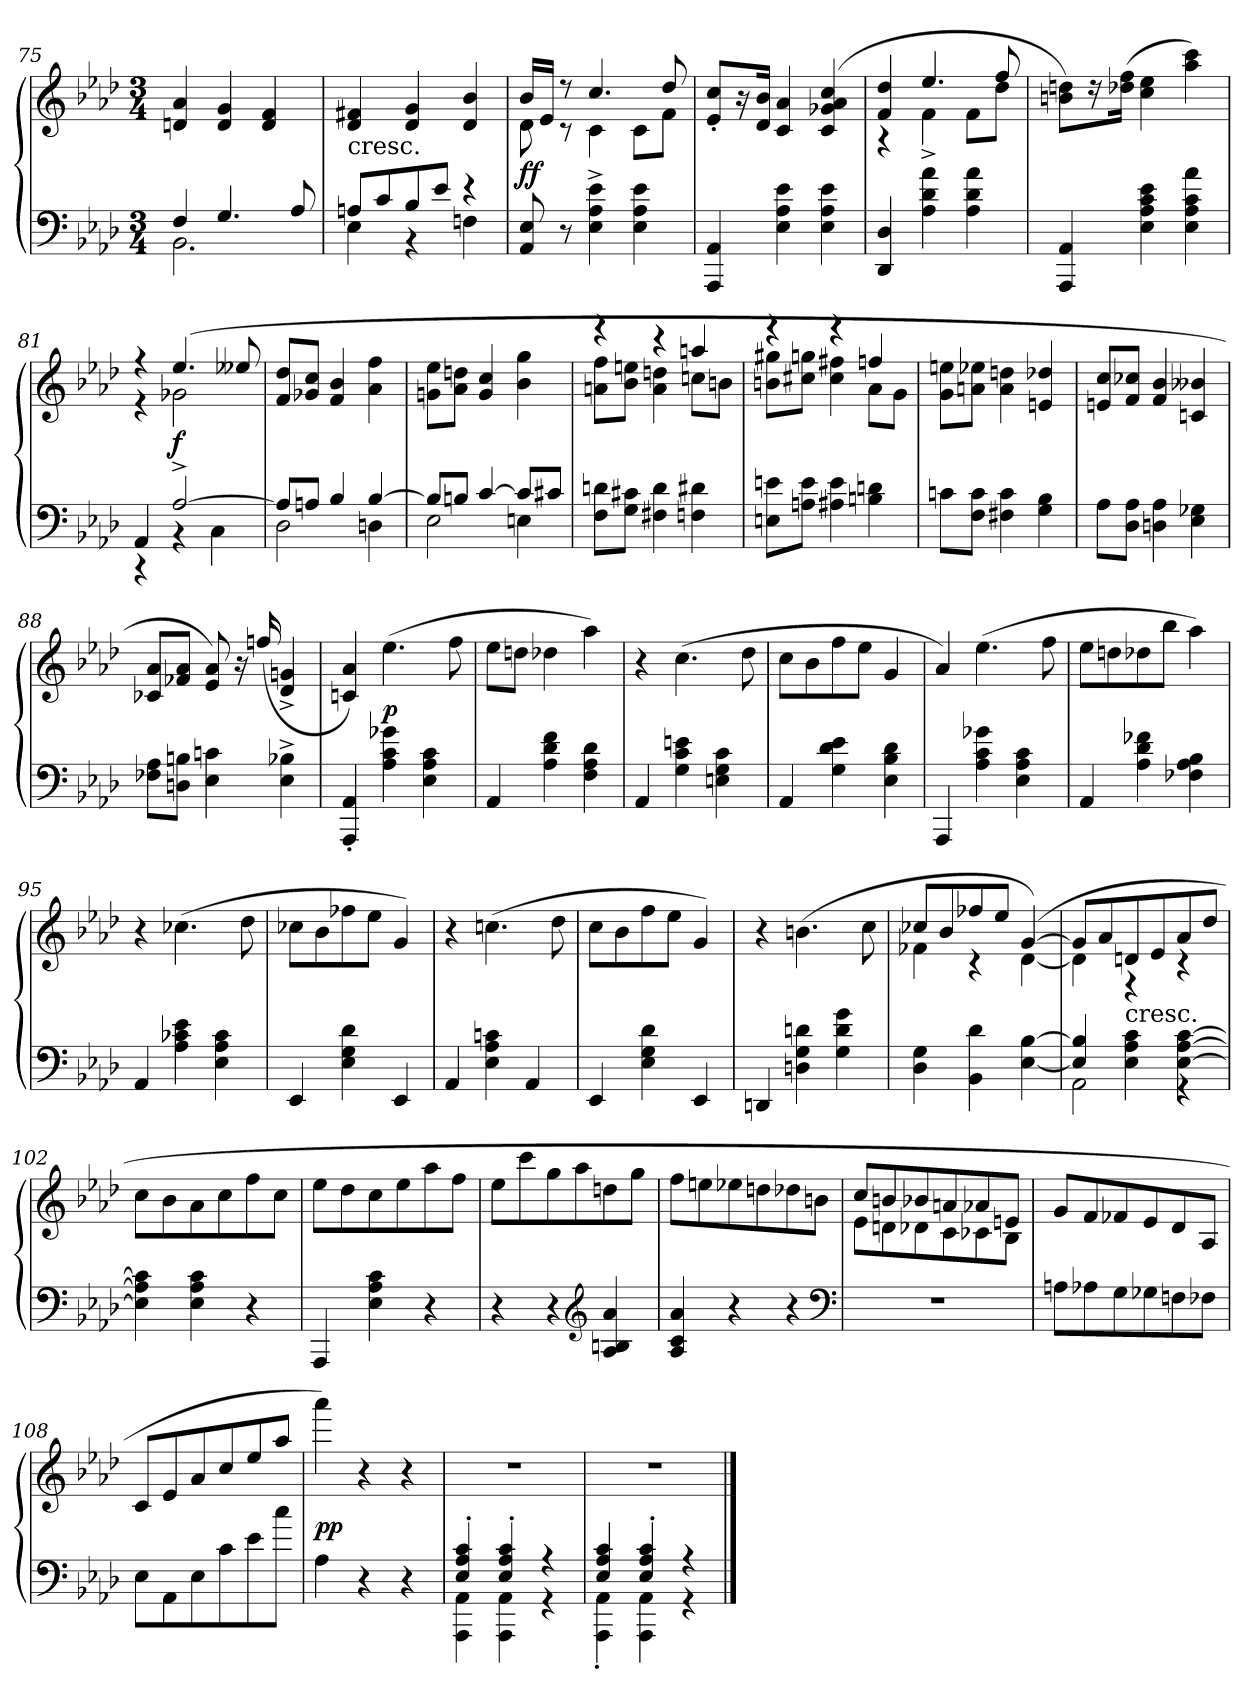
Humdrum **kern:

**kern	**kern	**dynam
*part1	*part1	*part1
*staff2	*staff1	*staff1/2
*clefF4	*clefG2	*
*k[b-e-a-d-]	*k[b-e-a-d-]	*
*A-:	*A-:	*
*M3/4	*M3/4	*
=75	=75	=75
*^	*	*
4F/	2.BB-\	4dn/ 4a-/	.
4.G/	.	4d/ 4g/	.
.	.	4d/ 4f/	.
8A-/	.	.	.
=76	=76	=76	=76
!	!	!LO:TX:c:t=cresc.	!
8An/L	4E-\	4d-/ 4f#X/	.
8c/	.	.	.
8B-/	4r	4d-/ 4g/	.
8e-/J	.	.	.
4r	4Fn\	4d-/ 4b-/	.
*v	*v	*	*
=77	=77	=77
*	*^	*
8AA-/ 8E-/	16b-/LL	8d-\	ff
.	16e-/JJ	.	.
8r	8r	8r	.
4E-^\ 4A-^\ 4e-^\	4.cc/	4c\	.
4E-\ 4A-\ 4e-\	.	8c\L	.
.	8dd-/	8f\J	.
*	*v	*v	*
=78	=78	=78
4AAA-/ 4AA-/	8e-'/ 8cc'/L	.
.	16r	.
.	16d-/ 16b-/Jk	.
4E-\ 4A-\ 4e-\	4c/ 4a-/	.
4E-\ 4A-\ 4e-\	(4c/ 4g-X/ 4a-/ 4cc/	.
=79	=79	=79
*	*^	*
4DD-/ 4D-/	4f/ 4dd-/	4r	.
4A-\ 4d-\ 4a-\	4.ee-/	4f^\	.
4A-\ 4d-\ 4a-\	.	8f\L	.
.	8ff/	8dd-\J	.
*	*v	*v	*
=80	=80	=80
4AAA-/ 4AA-/	8bn\ 8ddn\L)	.
.	16r	.
.	(16dd-X\ 16ff\Jk	.
4E-\ 4A-\ 4c\ 4e-\	4cc\ 4ee-\	.
4E-\ 4A-\ 4c\ 4a-\	4aa-\ 4ccc\)	.
=81	=81	=81
*^	*^	*
4AA-/	4r	4r	4r	.
[2A-^/	4r	(4.ee-/	2g-X\	f
.	4C\	.	.	.
.	.	8ee--X/	.	.
*	*	*v	*v	*
=82	=82	=82	=82
8A-/L]	2D-\	8f/ 8dd-/L	.
8An/J	.	8g-X/ 8cc/J	.
4B-/	.	4f/ 4b-/	.
[4B-/	4Dn\	4a-\ 4ff\	.
=83	=83	=83	=83
8B-/L]	2E-\	8gn\ 8ee-\L	.
8Bn/J	.	8a-\ 8ddn\J	.
[4c/	.	4g/ 4cc/	.
8c/L]	4En\	4b-\ 4gg\	.
8c#X/J	.	.	.
*v	*v	*	*
=84	=84	=84
*	*^	*
8F\ 8dn\L	4r	8an\ 8ff\L	.
8G\ 8c#X\J	.	8b-\ 8een\J	.
4F#X\ 4d\	4r	4a\ 4ddn\	.
4Fn\ 4d#X\	4aan/	8ccn\L	.
.	.	8bn\J	.
=85	=85	=85	=85
8En\ 8en\L	4r	8bn\ 8gg#X\L	.
8An\ 8e\J	.	8cc#X\ 8ggn\J	.
4A#X\ 4e\	4r	4cc#\ 4ff#X\	.
4Bn\ 4dn\	4ffn/	8a-\L	.
.	.	8g\J	.
*	*v	*v	*
=86	=86	=86
8cn\L	8g\ 8een\L	.
8F\ 8c\J	8an\ 8ee-X\J	.
4F#X\ 4c\	4a\ 4ddn\	.
4G\ 4B-\	4en/ 4dd-X/	.
=87	=87	=87
8A-\L	8en/ 8cc/L	.
8D-\ 8A-\J	8f/ 8cc-X/J	.
4Dn\ 4A-\	4f/ 4b-/	.
4E-\ 4G-X\	4cn/ 4b--X/	.
=88	=88	=88
8F-X\ 8A-\L	8c-X/ 8a-/L	.
8Dn\ 8Bn\J	8f-X/ 8a-/J	.
4E-\ 4cn\	8e-/ 8a-/)	.
.	16r	.
.	(16ffn/	.
4E-^\ 4B-X^\	4d-^/ 4gn^/	.
=89	=89	=89
4AAA-'/ 4AA-'/	4cn/ 4a-/)	.
4A-\ 4c\ 4g-X\	(4.ee-\	p
4E-\ 4A-\ 4c\	.	.
.	8ff\	.
=90	=90	=90
4AA-/	8ee-\L	.
.	8ddn\J	.
4A-\ 4d-\ 4f\	4dd-X\	.
4F\ 4A-\ 4d-\	4aa-\)	.
=91	=91	=91
4AA-/	4r	.
4G\ 4c\ 4en\	(4.cc\	.
4En\ 4G\ 4c\	.	.
.	8dd-\	.
=92	=92	=92
4AA-/	8cc\L	.
.	8b-\	.
4G\ 4d-\ 4e-\	8ff\	.
.	8ee-\J	.
4E-\ 4B-\ 4d-\	4g/	.
=93	=93	=93
4AAA-/	4a-/)	.
4A-\ 4c\ 4g-X\	(4.ee-\	.
4E-\ 4A-\ 4c\	.	.
.	8ff\	.
=94	=94	=94
4AA-/	8ee-\L	.
.	8ddn\	.
4A-\ 4d-\ 4f-X\	8dd-X\	.
.	8bb-\J	.
4F-X\ 4A-\ 4B-\	4aa-\)	.
=95	=95	=95
4AA-/	4r	.
4A-\ 4c-X\ 4e-\	(4.cc-X\	.
4E-\ 4A-\ 4c-\	.	.
.	8dd-\	.
=96	=96	=96
4EE-/	8cc-X\L	.
.	8b-\	.
4E-\ 4G\ 4d-\	8ff-X\	.
.	8ee-\J	.
4EE-/	4g/)	.
=97	=97	=97
4AA-/	4r	.
4E-\ 4A-\ 4cn\	(4.ccn\	.
4AA-/	.	.
.	8dd-\	.
=98	=98	=98
4EE-/	8cc\L	.
.	8b-\	.
4E-\ 4G\ 4d-\	8ff\	.
.	8ee-\J	.
4EE-/	4g/)	.
=99	=99	=99
4DDn/	4r	.
4Dn\ 4G\ 4dn\	(4.bn\	.
4G\ 4d\ 4g\	.	.
.	8cc\	.
=100	=100	=100
*	*^	*
4D-\ 4G\	8cc-X/L	4f-X\	.
.	8b-/	.	.
4BB-\ 4d-\	8ff-X/	4r	.
.	8ee-/J	.	.
[4E-\ [4B-\	([4g/)	[4d-\	.
=101	=101	=101	=101
*^	*	*	*
2AA-\	4E-]/ 4B-]/	8g/L]	4d-\]	.
.	.	8a-/	.	.
!	!	!LO:TX:c:t=cresc.	!	!
.	4E-\ 4A-\ 4c\	8dn/	4r	.
.	.	8e-/	.	.
[4E-\ [4A-\ [4c\	4r	8a-/	4r	.
.	.	8dd-/J	.	.
*v	*v	*	*	*
*	*v	*v	*
=102	=102	=102
4E-]\ 4A-]\ 4c]\	8cc\L	.
.	8b-\	.
4E-\ 4A-\ 4c\	8a-\	.
.	8cc\	.
4r	8ff\	.
.	8cc\J	.
=103	=103	=103
4AAA-/	8ee-\L	.
.	8dd-\	.
4E-\ 4A-\ 4c\	8cc\	.
.	8ee-\	.
4r	8aa-\	.
.	8ff\J	.
=104	=104	=104
4r	8ee-\L	.
.	8ccc\	.
4r	8gg\	.
.	8aa-\	.
*clefG2	*	*
4A-/ 4Bn/ 4a-/	8ddn\	.
.	8gg\J	.
=105	=105	=105
4A-/ 4c/ 4a-/	8ff\L	.
.	8een\	.
4r	8ee-X\	.
.	8ddn\	.
4r	8dd-X\	.
.	8bn\J	.
*clefF4	*	*
=106	=106	=106
*	*^	*
2.r	8cc/L	8e-\L	.
.	8bn/	8dn\	.
.	8b-X/	8d-X\	.
.	8an/	8c\	.
.	8a-X/	8c-X\	.
.	8en/J	8B-\J	.
*	*v	*v	*
=107	=107	=107
8An\L	8g/L	.
8A-X\	8f/	.
8G\	8f-X/	.
8G-X\	8e-/	.
8Fn\	8d-/	.
8F-X\J	8A-/J	.
=108	=108	=108
8E-\L	8c/L	.
8AA-\	8e-/	.
8E-\	8a-/	.
8c\	8cc/	.
8e-\	8ee-/	.
8cc\J	8aa-/J	.
=109	=109	=109
4A-\	4aaa-\)	pp
4r	4r	.
4r	4r	.
=110	=110	=110
*^	*	*
4E-'/ 4A-'/ 4c'/	4AAA-\ 4AA-\	2.r	.
4E-'/ 4A-'/ 4c'/	4AAA-\ 4AA-\	.	.
4r	4r	.	.
=111	=111	=111	=111
4E-/ 4A-/ 4c/	4AAA-'\ 4AA-'\	2.r	.
4E-'/ 4A-'/ 4c'/	4AAA-\ 4AA-\	.	.
4r	4r	.	.
*v	*v	*	*
==	==	==
*-	*-	*-
